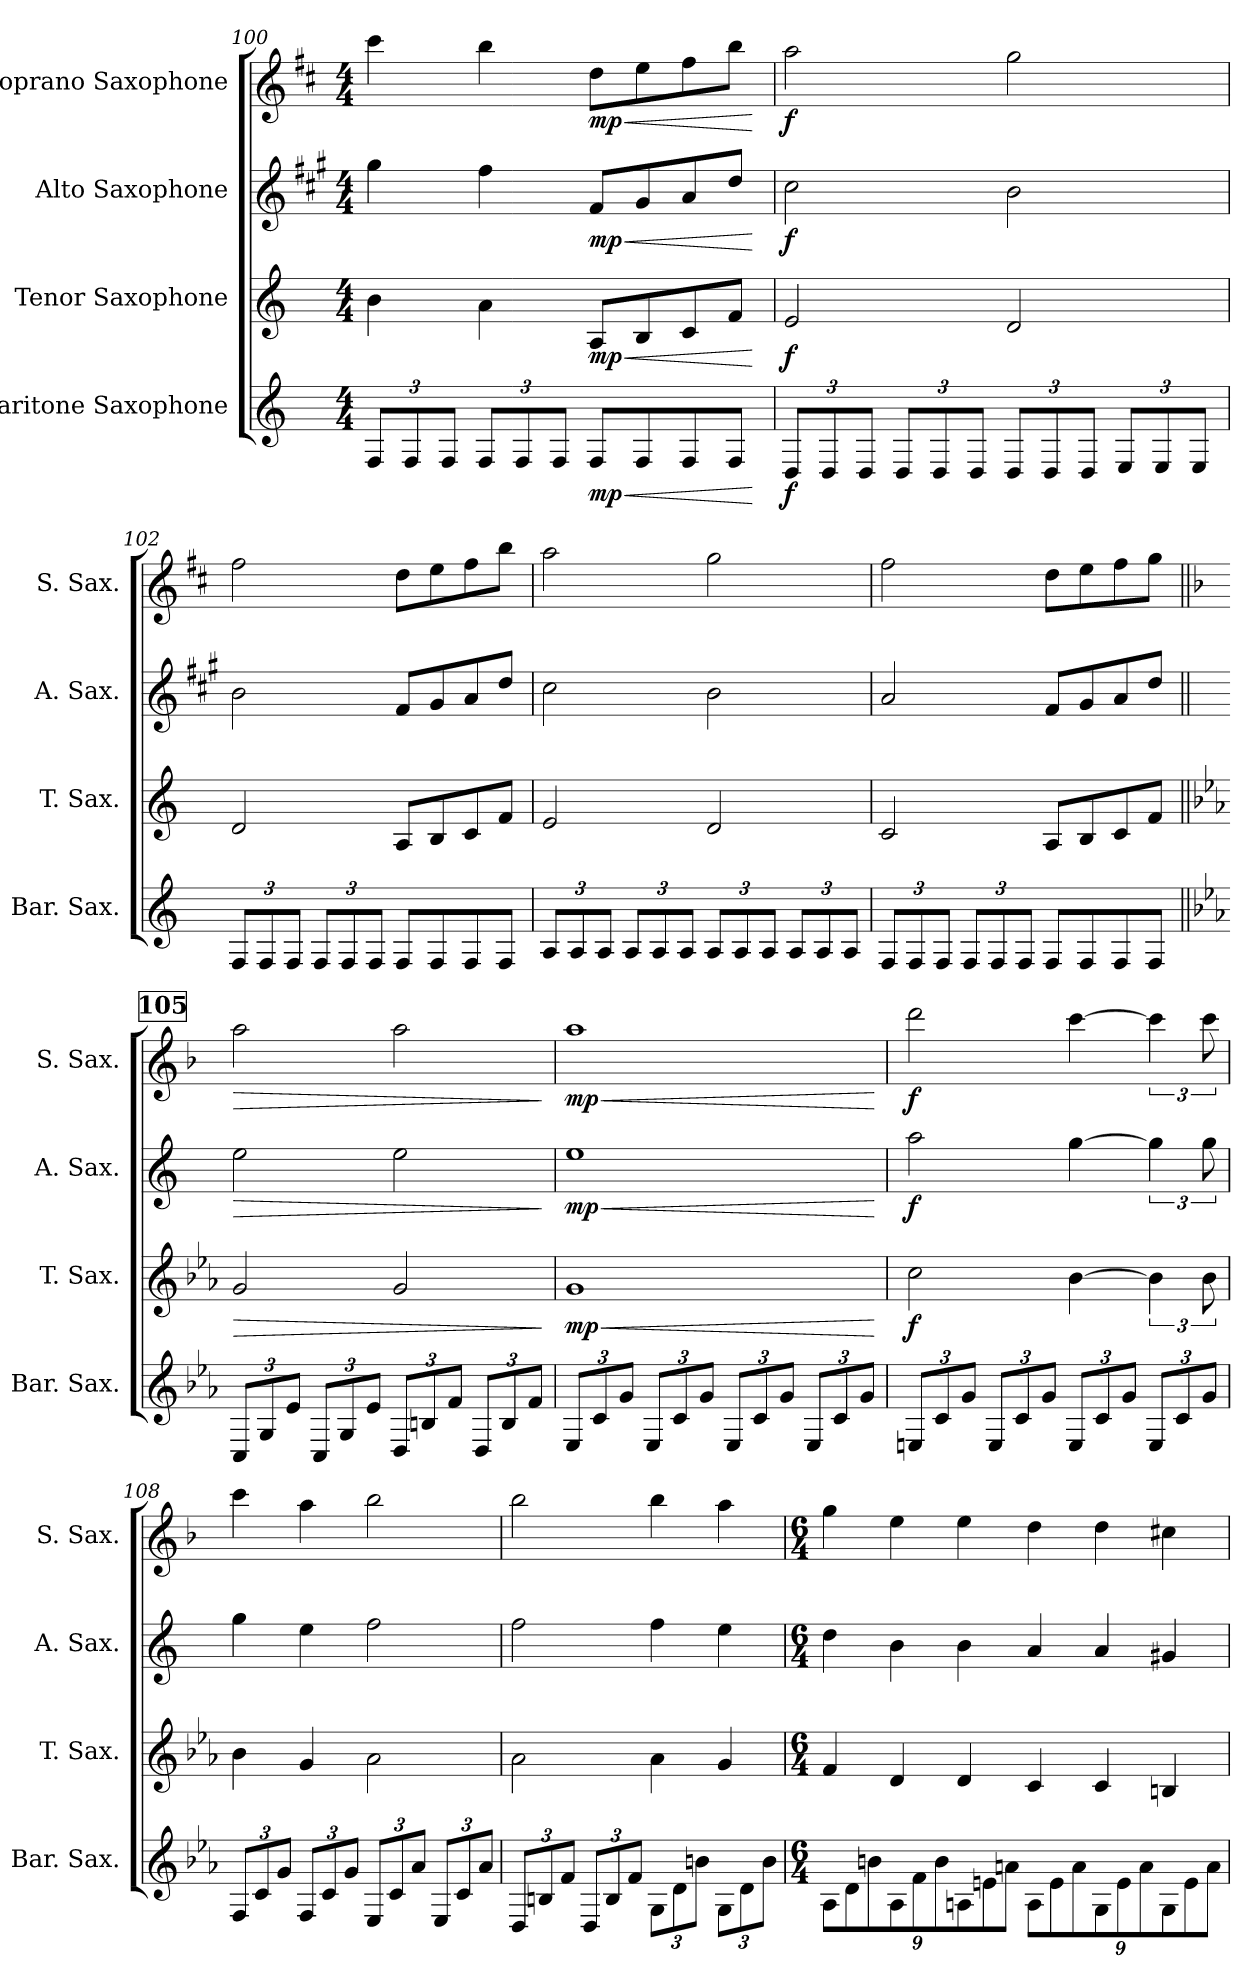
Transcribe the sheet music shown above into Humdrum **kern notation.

**kern	**dynam	**kern	**dynam	**kern	**dynam	**kern	**dynam
*part4	*part4	*part3	*part3	*part2	*part2	*part1	*part1
*staff4	*staff4	*staff3	*staff3	*staff2	*staff2	*staff1	*staff1
*I"Baritone Saxophone	*	*I"Tenor Saxophone	*	*I"Alto Saxophone	*	*I"Soprano Saxophone	*
*I'Bar. Sax.	*	*I'T. Sax.	*	*I'A. Sax.	*	*I'S. Sax.	*
*clefG2	*	*clefG2	*	*clefG2	*	*clefG2	*
*ITrd12c21	*	*ITrd8c14	*	*ITrd5c9	*	*ITrd1c2	*
*k[]	*	*k[]	*	*k[]	*	*k[]	*
*M4/4	*	*M4/4	*	*M4/4	*	*M4/4	*
*Xbrackettup	*	*	*	*	*	*	*
=100	=100	=100	=100	=100	=100	=100	=100
12FF/L	.	4B\	.	4b\	.	4bb\	.
12FF/	.	.	.	.	.	.	.
12FF/J	.	.	.	.	.	.	.
12FF/L	.	4A\	.	4a\	.	4aa\	.
12FF/	.	.	.	.	.	.	.
12FF/J	.	.	.	.	.	.	.
!	!LO:HP:b	!	!LO:HP:b	!	!LO:HP:b	!	!LO:HP:b
!	!LO:DY:n=1:b	!	!LO:DY:n=1:b	!	!LO:DY:n=1:b	!	!LO:DY:n=1:b
8FF/L	< mp	8AA/L	< mp	8A/L	< mp	8cc\L	< mp
8FF/	.	8BB/	.	8B/	.	8dd\	.
8FF/	.	8C/	.	8c/	.	8ee\	.
8FF/J	.	8F/J	.	8f/J	.	8aa\J	.
.	[	.	[	.	[	.	[
=101	=101	=101	=101	=101	=101	=101	=101
!	!LO:DY:b	!	!LO:DY:b	!	!LO:DY:b	!	!LO:DY:b
12DD/L	f	2E/	f	2e\	f	2gg\	f
12DD/	.	.	.	.	.	.	.
12DD/J	.	.	.	.	.	.	.
12DD/L	.	.	.	.	.	.	.
12DD/	.	.	.	.	.	.	.
12DD/J	.	.	.	.	.	.	.
12DD/L	.	2D/	.	2d\	.	2ff\	.
12DD/	.	.	.	.	.	.	.
12DD/J	.	.	.	.	.	.	.
12EE/L	.	.	.	.	.	.	.
12EE/	.	.	.	.	.	.	.
12EE/J	.	.	.	.	.	.	.
!!LO:LB:g=z
=102	=102	=102	=102	=102	=102	=102	=102
12FF/L	.	2D/	.	2d\	.	2ee\	.
12FF/	.	.	.	.	.	.	.
12FF/J	.	.	.	.	.	.	.
12FF/L	.	.	.	.	.	.	.
12FF/	.	.	.	.	.	.	.
12FF/J	.	.	.	.	.	.	.
8FF/L	.	8AA/L	.	8A/L	.	8cc\L	.
8FF/	.	8BB/	.	8B/	.	8dd\	.
8FF/	.	8C/	.	8c/	.	8ee\	.
8FF/J	.	8F/J	.	8f/J	.	8aa\J	.
=103	=103	=103	=103	=103	=103	=103	=103
12AA/L	.	2E/	.	2e\	.	2gg\	.
12AA/	.	.	.	.	.	.	.
12AA/J	.	.	.	.	.	.	.
12AA/L	.	.	.	.	.	.	.
12AA/	.	.	.	.	.	.	.
12AA/J	.	.	.	.	.	.	.
12AA/L	.	2D/	.	2d\	.	2ff\	.
12AA/	.	.	.	.	.	.	.
12AA/J	.	.	.	.	.	.	.
12AA/L	.	.	.	.	.	.	.
12AA/	.	.	.	.	.	.	.
12AA/J	.	.	.	.	.	.	.
=104	=104	=104	=104	=104	=104	=104	=104
12FF/L	.	2C/	.	2c/	.	2ee\	.
12FF/	.	.	.	.	.	.	.
12FF/J	.	.	.	.	.	.	.
12FF/L	.	.	.	.	.	.	.
12FF/	.	.	.	.	.	.	.
12FF/J	.	.	.	.	.	.	.
8FF/L	.	8AA/L	.	8A/L	.	8cc\L	.
8FF/	.	8BB/	.	8B/	.	8dd\	.
8FF/	.	8C/	.	8c/	.	8ee\	.
8FF/J	.	8F/J	.	8f/J	.	8ff\J	.
!!LO:PB:g=z
!!LO:REH:place=s1:a:B:fs=14:t=105
=105||	=105||	=105||	=105||	=105||	=105||	=105||	=105||
*k[b-e-a-]	*	*k[b-e-a-]	*	*k[b-e-a-]	*	*k[b-e-a-]	*
!	!	!	!LO:HP:b	!	!LO:HP:b	!	!LO:HP:b
12CC/L	.	2G/	>	2g\	>	2gg\	>
12GG/	.	.	.	.	.	.	.
12E-/J	.	.	.	.	.	.	.
12CC/L	.	.	.	.	.	.	.
12GG/	.	.	.	.	.	.	.
12E-/J	.	.	.	.	.	.	.
12DD/L	.	2G/	.	2g\	.	2gg\	.
12BBn/	.	.	.	.	.	.	.
12F/J	.	.	.	.	.	.	.
12DD/L	.	.	.	.	.	.	.
12BB/	.	.	.	.	.	.	.
12F/J	.	.	.	.	.	.	.
.	.	.	]	.	]	.	]
=106	=106	=106	=106	=106	=106	=106	=106
!	!	!	!LO:HP:b	!	!LO:HP:b	!	!LO:HP:b
!	!	!	!LO:DY:n=1:b	!	!LO:DY:n=1:b	!	!LO:DY:n=1:b
12EE-/L	.	1G	< mp	1g	< mp	1gg	< mp
12C/	.	.	.	.	.	.	.
12G/J	.	.	.	.	.	.	.
12EE-/L	.	.	.	.	.	.	.
12C/	.	.	.	.	.	.	.
12G/J	.	.	.	.	.	.	.
12EE-/L	.	.	.	.	.	.	.
12C/	.	.	.	.	.	.	.
12G/J	.	.	.	.	.	.	.
12EE-/L	.	.	.	.	.	.	.
12C/	.	.	.	.	.	.	.
12G/J	.	.	.	.	.	.	.
.	.	.	[	.	[	.	[
=107	=107	=107	=107	=107	=107	=107	=107
!	!	!	!LO:DY:b	!	!LO:DY:b	!	!LO:DY:b
12EEn/L	.	2c\	f	2cc\	f	2ccc\	f
12C/	.	.	.	.	.	.	.
12G/J	.	.	.	.	.	.	.
12EE/L	.	.	.	.	.	.	.
12C/	.	.	.	.	.	.	.
12G/J	.	.	.	.	.	.	.
12EE/L	.	[4B-\	.	[4b-\	.	[4bb-\	.
12C/	.	.	.	.	.	.	.
12G/J	.	.	.	.	.	.	.
12EE/L	.	6B-\]	.	6b-\]	.	6bb-\]	.
12C/	.	.	.	.	.	.	.
12G/J	.	12B-\	.	12b-\	.	12bb-\	.
!!LO:LB:g=z
=108	=108	=108	=108	=108	=108	=108	=108
12FF/L	.	4B-\	.	4b-\	.	4bb-\	.
12C/	.	.	.	.	.	.	.
12G/J	.	.	.	.	.	.	.
12FF/L	.	4G/	.	4g\	.	4gg\	.
12C/	.	.	.	.	.	.	.
12G/J	.	.	.	.	.	.	.
12EE-/L	.	2A-\	.	2a-\	.	2aa-\	.
12C/	.	.	.	.	.	.	.
12A-/J	.	.	.	.	.	.	.
12EE-/L	.	.	.	.	.	.	.
12C/	.	.	.	.	.	.	.
12A-/J	.	.	.	.	.	.	.
=109	=109	=109	=109	=109	=109	=109	=109
12DD/L	.	2A-\	.	2a-\	.	2aa-\	.
12BBn/	.	.	.	.	.	.	.
12F/J	.	.	.	.	.	.	.
12DD/L	.	.	.	.	.	.	.
12BB/	.	.	.	.	.	.	.
12F/J	.	.	.	.	.	.	.
12GG\L	.	4A-\	.	4a-\	.	4aa-\	.
12D\	.	.	.	.	.	.	.
12Bn\J	.	.	.	.	.	.	.
12GG\L	.	4G/	.	4g\	.	4gg\	.
12D\	.	.	.	.	.	.	.
12B\J	.	.	.	.	.	.	.
!!LO:PB:g=z
=110	=110	=110	=110	=110	=110	=110	=110
*M6/4	*	*M6/4	*	*M6/4	*	*M6/4	*
12AA-\L	.	4F/	.	4f\	.	4ff\	.
12D\	.	.	.	.	.	.	.
12Bn\	.	.	.	.	.	.	.
12AA-\	.	4D/	.	4d\	.	4dd\	.
12F\	.	.	.	.	.	.	.
12B\	.	.	.	.	.	.	.
12AAn\	.	4D/	.	4d\	.	4dd\	.
12En\	.	.	.	.	.	.	.
12An\J	.	.	.	.	.	.	.
12AA\L	.	4C/	.	4c/	.	4cc\	.
12E\	.	.	.	.	.	.	.
12A\	.	.	.	.	.	.	.
12GG\	.	4C/	.	4c/	.	4cc\	.
12E\	.	.	.	.	.	.	.
12A\	.	.	.	.	.	.	.
12GG\	.	4BBn/	.	4Bn/	.	4bn\	.
12E\	.	.	.	.	.	.	.
12A\J	.	.	.	.	.	.	.
=	=	=	=	=	=	=	=
*-	*-	*-	*-	*-	*-	*-	*-
